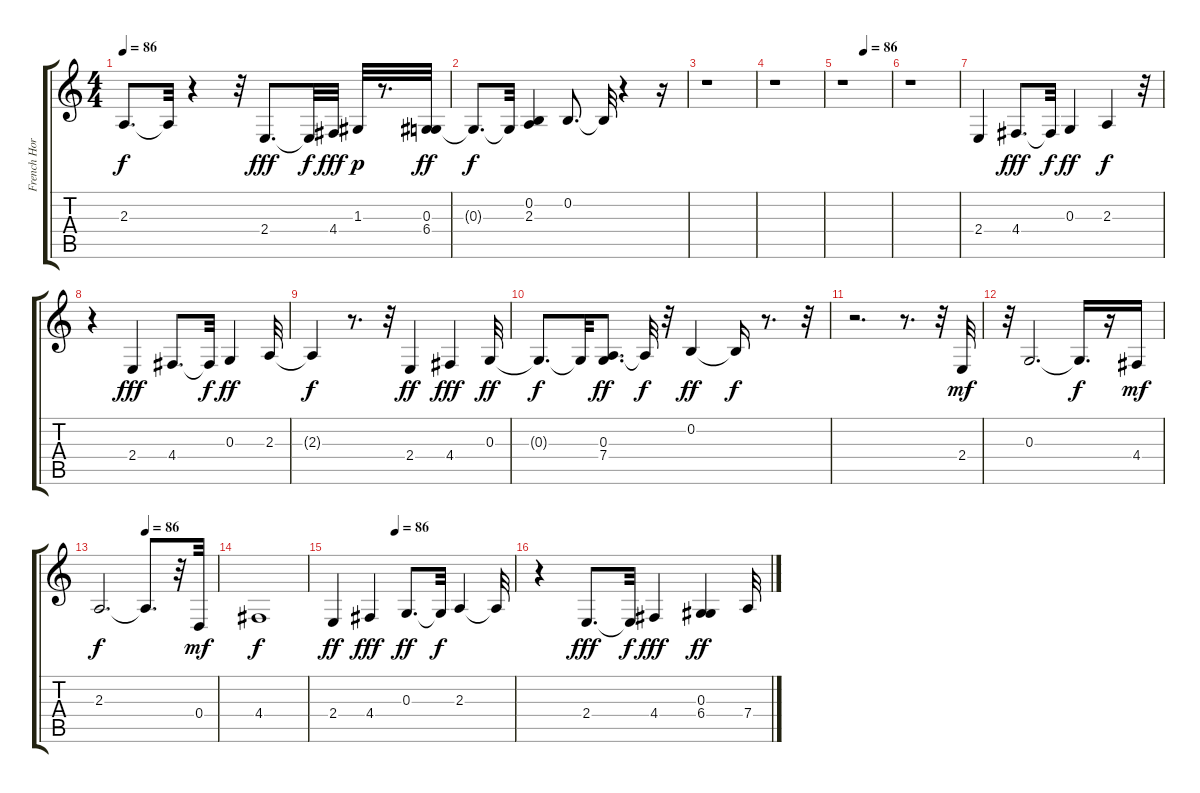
\track ("French Horn" "French Hor") {instrument frenchhorn}
\staff {score tabs}
\tuning (E4 B3 G3 D3 A2 E2) {hide}
\ts (4 4)
\tempo 86
\clef g2
\ks c
2.3{t}.8{d dy f} 2.3{t}.32 r.4 r.32 2.4.8{d dy fff} 2.4{t}.32{dy f} 4.4.32{dy fff} 1.3.32{dy p} r.8{d} (0.3 6.4).32{dy ff} |
0.3{t}.8{d dy f} 0.3{t}.32 (0.2 2.3).4 0.2.8{d} 0.2{t}.32 r.4 r.16 |
r.1 |
r.1 |
\tempo (86 0.446875)
r.1 |
r.1 |
2.4.4 4.4.8{d dy fff} 4.4{t}.32{dy f} 0.3.4{dy ff} 2.3.4{dy f} r.32 |
r.4 2.4.4{dy fff} 4.4.8{d} 4.4{t}.32{dy f} 0.3.4{dy ff} 2.3.32 |
2.3{t}.4{dy f} r.8{d} r.32 2.4.4{dy ff} 4.4.4{dy fff} 0.3.32{dy ff volume 8} |
0.3{t}.8{d dy f} 0.3{t}.32 (0.3 7.4).8{d dy ff volume 8} 7.4{t}.32{dy f} r.32 0.2.4{dy ff volume 8} 0.2{t}.16{dy f} r.8{d} r.32 |
r.2{d} r.8{d} r.32 2.4.32{dy mf volume 16} |
r.32 0.3.2{d} 0.3{t}.16{d dy f} r.16 4.4.16{dy mf} |
\tempo (86 0.396875)
2.3.2{d dy f} 2.3{t}.8{d} r.32 0.4.32{dy mf} |
4.4.1{dy f} |
\tempo (86 0.346875)
2.4.4{dy ff volume 12} 4.4.4{dy fff} 0.3.8{d dy ff} 0.3{t}.32{dy f} 2.3.4 2.3{t}.32 |
r.4 2.4.8{d dy fff} 2.4{t}.32{dy f} 4.4.4{dy fff} (0.3 6.4).4{dy ff} 7.4.32
